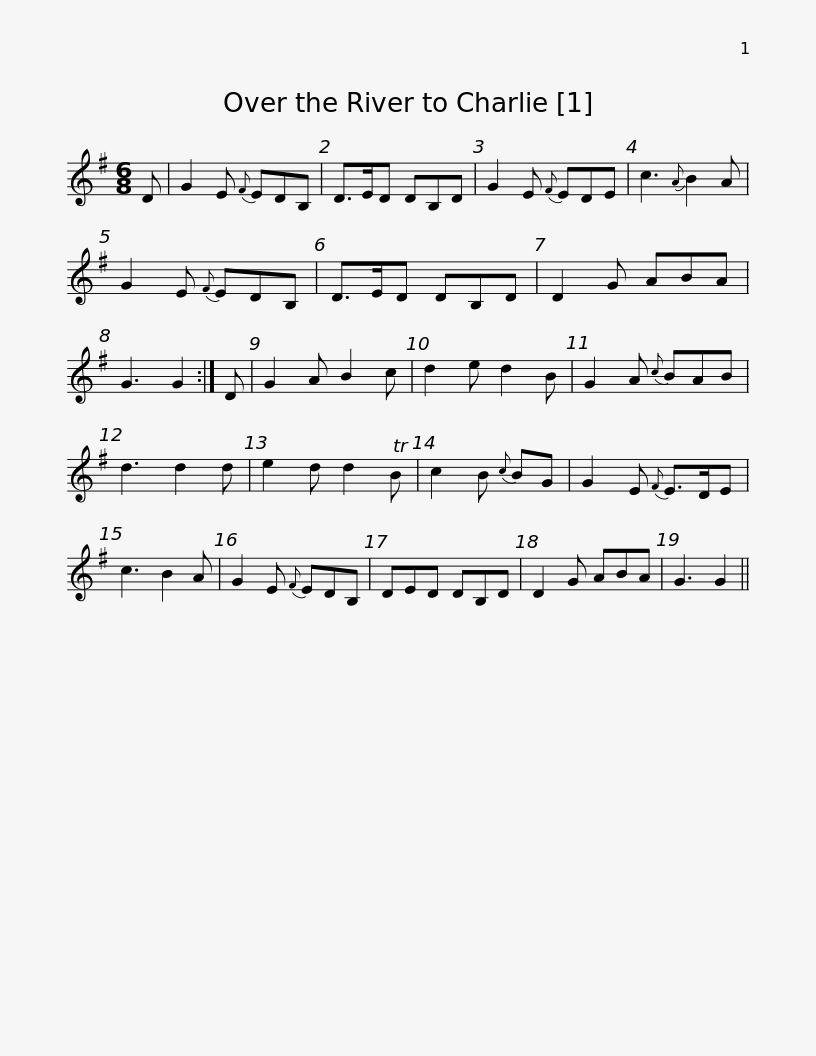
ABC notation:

X:1
L:1/8
M:6/8
I:linebreak $
K:G
V:1 treble
V:1
 D | G2 E{F} EDB, | D>ED DB,D | G2 E{F} EDE | c3{A} B2 A | %5
 G2 E{F} EDB, | D>ED DB,D |$ D2 G ABA | G3 G2 :| D | %10
 G2 A B2 c | d2 e d2 B | G2 A{c} BAB | d3 d2 d | e2 d d2 TB | %15
 c2 B{c} BG |$ G2 E{F} E>DE | c3 B2 A | G2 E{F} EDB, | DED DB,D | %20
 D2 G ABA | G3 G2 || %22
